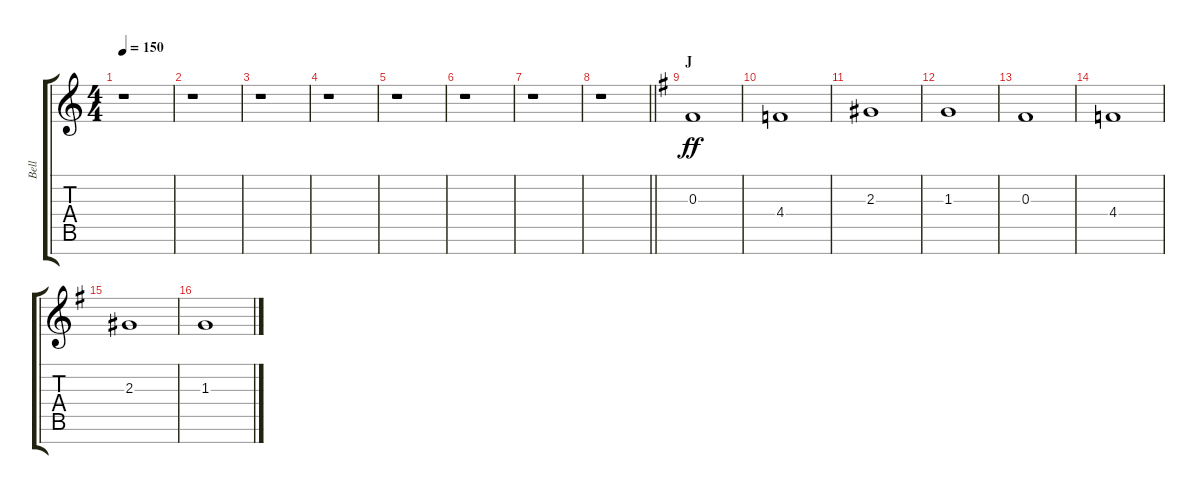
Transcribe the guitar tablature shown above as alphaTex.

\track ("Bell" "Bell") {instrument tubularbells}
\staff {score tabs}
\tuning (Eb5 Bb4 Gb4 Db4 Ab3 Eb3 Bb2) {hide}
\ts (4 4)
\tempo 150
\clef g2
\ks c
r.1{dy ff} |
r.1 |
r.1 |
r.1 |
r.1 |
r.1 |
r.1 |
\barLineRight lightlight
r.1 |
\section ("" "J")
\ks g
0.3.1 |
4.4.1 |
2.3.1 |
1.3.1 |
0.3.1 |
4.4.1 |
2.3.1 |
1.3.1
